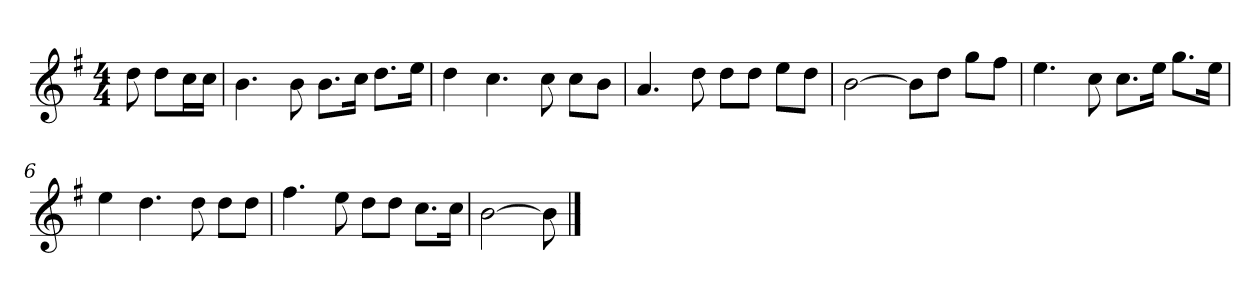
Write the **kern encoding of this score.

**kern
*part1
*staff1
*k[f#]
*M4/4
*MM120
=
8dd
8ddL
16ccL
16ccJJ
=1
4.b
8b
8.bL
16ccJk
8.ddL
16eeJk
=2
4dd
4.cc
8cc
8ccL
8bJ
=3
4.a
8dd
8ddL
8ddJ
8eeL
8ddJ
=4
[2b
8bL]
8ddJ
8ggL
8ff#J
=5
4.ee
8cc
8.ccL
16eeJk
8.ggL
16eeJk
=6
4ee
4.dd
8dd
8ddL
8ddJ
=7
4.ff#
8ee
8ddL
8ddJ
8.ccL
16ccJk
=8
[2b
8b]
==
*-
